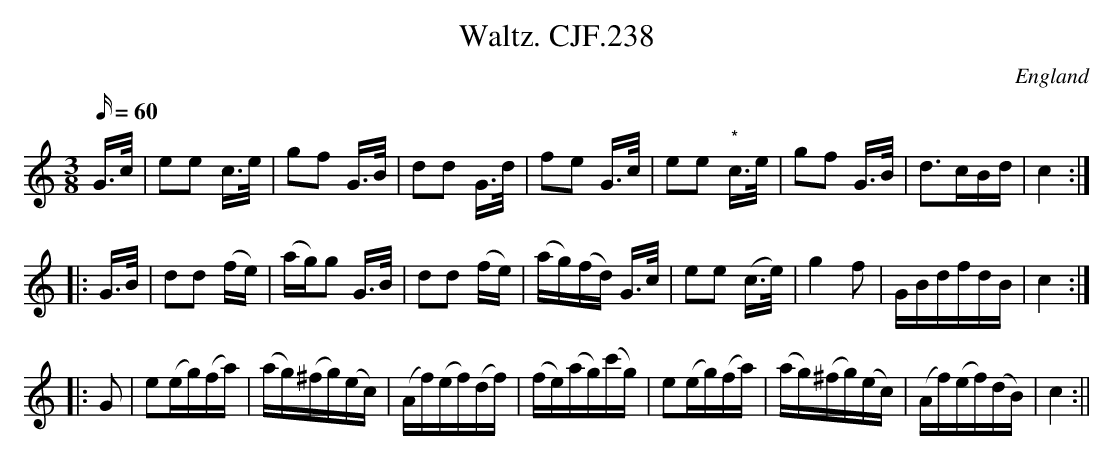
X:1
T:Waltz. CJF.238
M:3/8
L:1/16
Q:60
O:England
K:C
G>c|e2e2 c>e|g2f2 G>B|d2d2 G>d|f2e2 G>c|\
e2e2 "*"c>e|g2f2 G>B|d3cBd|c4:||:!G>B|
d2d2 (fe)|(ag)g2 G>B|d2d2 (fe)|(ag)(fd) G>c|\
e2e2 (c>e)|g4f2|GBdfdB|c4:||:!G2|
e2(eg)(fa)|(ag)(^fg)(ec)|(Af)(ef)(df)|(fe)(ag)(c'g)|\
e2(eg)(fa)|(ag)(^fg)(ec)|(Af)(ef)(dB)|c4:||
